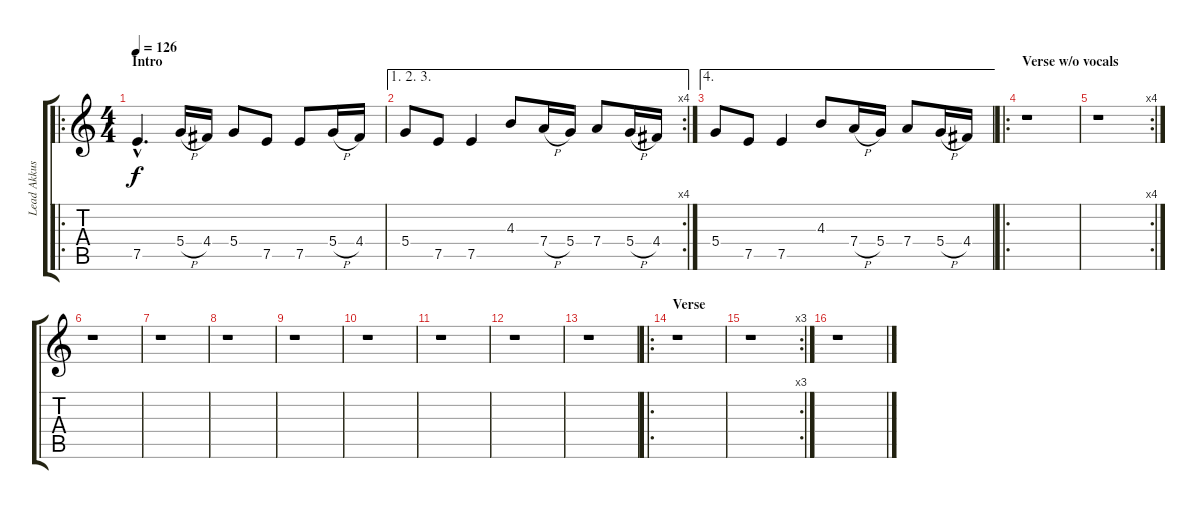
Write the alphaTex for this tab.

\track ("Lead Akkustik" "Lead Akkus") {instrument acousticguitarsteel}
\staff {score tabs}
\tuning (E4 B3 G3 D3 A2 E2) {hide}
\ro
\ts (4 4)
\section ("" "Intro")
\tempo 126
\clef g2
\ks c
7.5{hac}.4{d dy f instrument acousticguitarsteel} 5.4{h}.16 4.4.16 5.4.8 7.5.8 7.5.8 5.4{h}.16 4.4.16 |
\ae (1 2 3)
\rc 4
5.4.8 7.5.8 7.5.4 4.3.8 7.4{h}.16 5.4.16 7.4.8 5.4{h}.16 4.4.16 |
\ae 4
5.4.8 7.5.8 7.5.4 4.3.8 7.4{h}.16 5.4.16 7.4.8 5.4{h}.16 4.4.16 |
\ro
\section ("" "Verse w/o vocals")
r.1 |
\rc 4
r.1 |
r.1 |
r.1 |
r.1 |
r.1 |
r.1 |
r.1 |
r.1 |
r.1 |
\ro
\section ("" "Verse")
r.1 |
\rc 3
r.1 |
r.1
